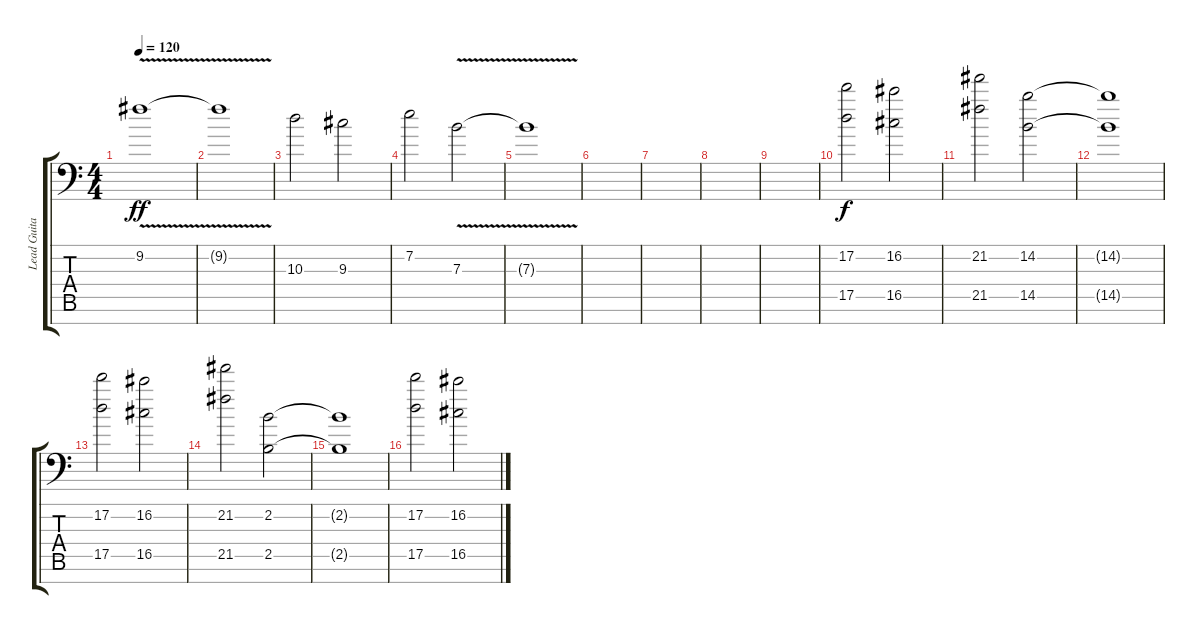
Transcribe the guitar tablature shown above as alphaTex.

\track ("Lead Guitar #1" "Lead Guita") {instrument overdrivenguitar}
\staff {score tabs}
\tuning (D4 A3 E3 D3 A2 E2 A1) {hide}
\ts (4 4)
\tempo 120
\clef f4
\ks c
9.2{v}.1{dy ff volume 4} |
9.2{t}.1 |
10.3.2{volume 12} 9.3.2 |
7.2.2 7.3{v}.2{volume 4} |
7.3{t}.1 |
\section ("" "")
|
|
|
|
\section ("" "")
(17.2 17.5).2{dy f volume 13} (16.2 16.5).2 |
(21.2 21.5).2 (14.2 14.5).2 |
(14.2{t} 14.5{t}).1 |
(17.2 17.5).2 (16.2 16.5).2 |
(21.2 21.5).2 (2.2 2.5).2 |
(2.2{t} 2.5{t}).1 |
(17.2 17.5).2 (16.2 16.5).2
